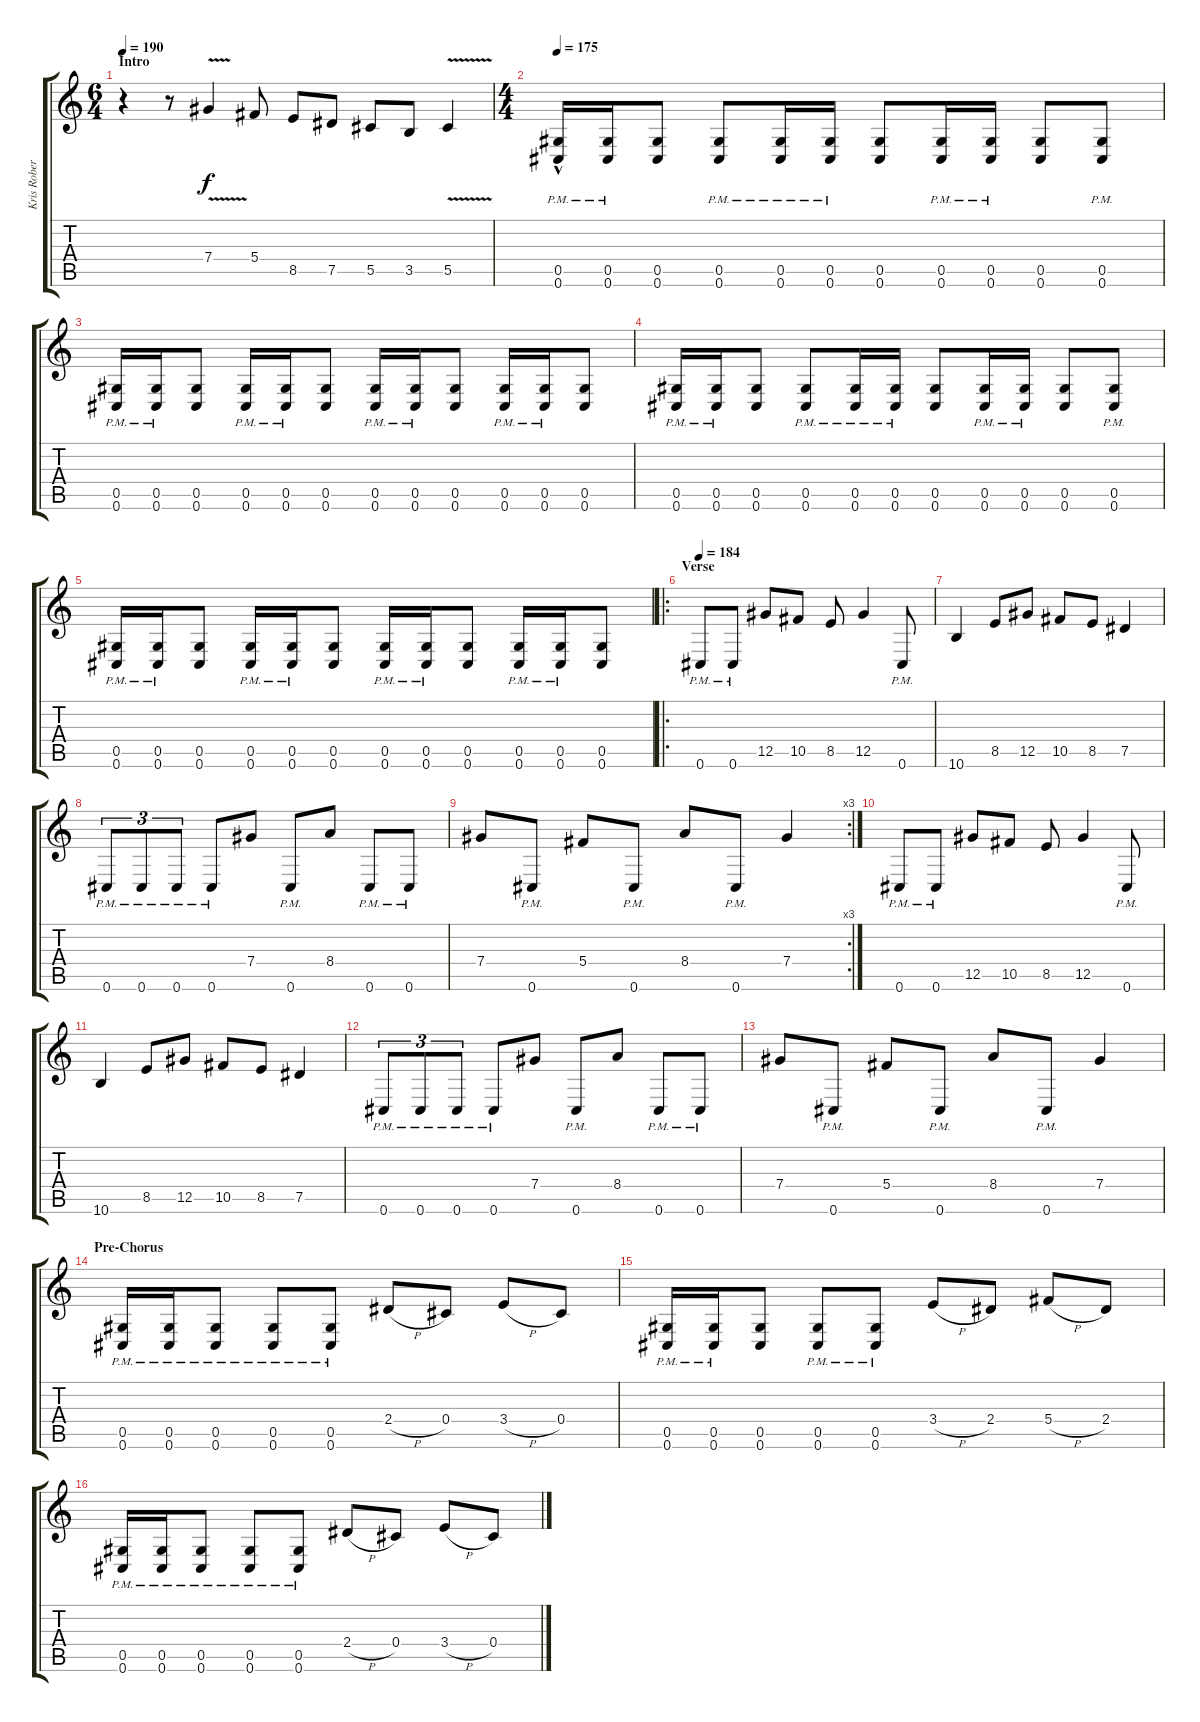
\track ("Kris Roberts" "Kris Rober") {instrument overdrivenguitar}
\staff {score tabs}
\tuning (Eb4 Bb3 Gb3 Db3 Ab2 Db2) {hide}
\ts (6 4)
\section ("" "Intro")
\tempo 190
\clef g2
\ks c
r.4{dy f instrument overdrivenguitar} r.8 7.4{v}.4 5.4.8 8.5.8 7.5.8 5.5.8 3.5.8 5.5{v}.4 |
\ts (4 4)
\tempo 175
(0.5{pm} 0.6{hac pm}).16 (0.5{pm} 0.6{pm}).16 (0.5 0.6).8 (0.5{pm} 0.6{pm}).8 (0.5{pm} 0.6{pm}).16 (0.5{pm} 0.6{pm}).16 (0.5 0.6).8 (0.5{pm} 0.6{pm}).16 (0.5{pm} 0.6{pm}).16 (0.5 0.6).8 (0.5{pm} 0.6{pm}).8 |
(0.5{pm} 0.6{pm}).16 (0.5{pm} 0.6{pm}).16 (0.5 0.6).8 (0.5{pm} 0.6{pm}).16 (0.5{pm} 0.6{pm}).16 (0.5 0.6).8 (0.5{pm} 0.6{pm}).16 (0.5{pm} 0.6{pm}).16 (0.5 0.6).8 (0.5{pm} 0.6{pm}).16 (0.5{pm} 0.6{pm}).16 (0.5 0.6).8 |
(0.5{pm} 0.6{pm}).16 (0.5{pm} 0.6{pm}).16 (0.5 0.6).8 (0.5{pm} 0.6{pm}).8 (0.5{pm} 0.6{pm}).16 (0.5{pm} 0.6{pm}).16 (0.5 0.6).8 (0.5{pm} 0.6{pm}).16 (0.5{pm} 0.6{pm}).16 (0.5 0.6).8 (0.5{pm} 0.6{pm}).8 |
(0.5{pm} 0.6{pm}).16 (0.5{pm} 0.6{pm}).16 (0.5 0.6).8 (0.5{pm} 0.6{pm}).16 (0.5{pm} 0.6{pm}).16 (0.5 0.6).8 (0.5{pm} 0.6{pm}).16 (0.5{pm} 0.6{pm}).16 (0.5 0.6).8 (0.5{pm} 0.6{pm}).16 (0.5{pm} 0.6{pm}).16 (0.5 0.6).8 |
\ro
\section ("" "Verse")
\tempo 184
0.6{pm}.8 0.6{pm}.8 12.5.8 10.5.8 8.5.8 12.5.4 0.6{pm}.8 |
10.6.4 8.5.8 12.5.8 10.5.8 8.5.8 7.5.4 |
0.6{pm}.8{tu (3 2)} 0.6{pm}.8{tu (3 2)} 0.6{pm}.8{tu (3 2)} 0.6{pm}.8 7.4.8 0.6{pm}.8 8.4.8 0.6{pm}.8 0.6{pm}.8 |
\rc 3
7.4.8 0.6{pm}.8 5.4.8 0.6{pm}.8 8.4.8 0.6{pm}.8 7.4.4 |
0.6{pm}.8 0.6{pm}.8 12.5.8 10.5.8 8.5.8 12.5.4 0.6{pm}.8 |
10.6.4 8.5.8 12.5.8 10.5.8 8.5.8 7.5.4 |
0.6{pm}.8{tu (3 2)} 0.6{pm}.8{tu (3 2)} 0.6{pm}.8{tu (3 2)} 0.6{pm}.8 7.4.8 0.6{pm}.8 8.4.8 0.6{pm}.8 0.6{pm}.8 |
7.4.8 0.6{pm}.8 5.4.8 0.6{pm}.8 8.4.8 0.6{pm}.8 7.4.4 |
\section ("" "Pre-Chorus")
(0.5{pm} 0.6{pm}).16 (0.5{pm} 0.6{pm}).16 (0.5 0.6{pm}).8 (0.5{pm} 0.6{pm}).8 (0.5{pm} 0.6{pm}).8 2.4{h}.8 0.4.8 3.4{h}.8 0.4.8 |
(0.5{pm} 0.6{pm}).16 (0.5{pm} 0.6{pm}).16 (0.5 0.6).8 (0.5{pm} 0.6{pm}).8 (0.5{pm} 0.6{pm}).8 3.4{h}.8 2.4.8 5.4{h}.8 2.4.8 |
(0.5{pm} 0.6{pm}).16 (0.5{pm} 0.6{pm}).16 (0.5{pm} 0.6{pm}).8 (0.5{pm} 0.6{pm}).8 (0.5{pm} 0.6{pm}).8 2.4{h}.8 0.4.8 3.4{h}.8 0.4.8
